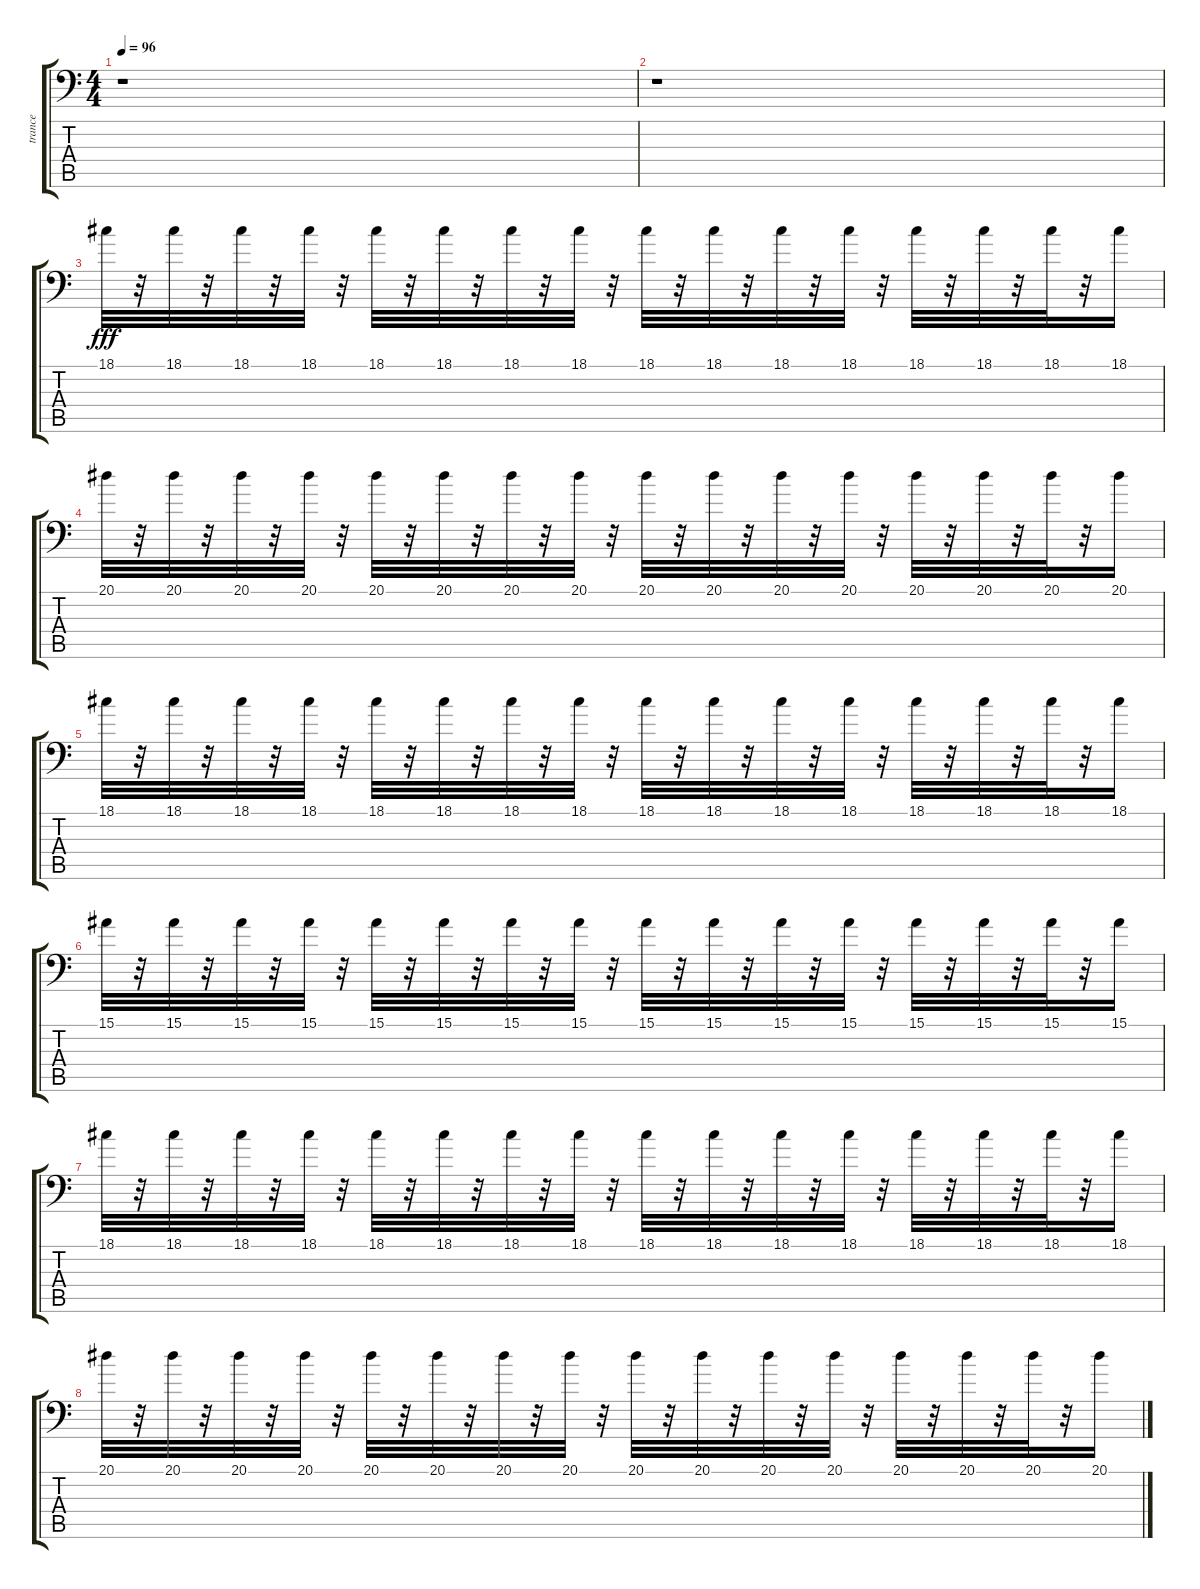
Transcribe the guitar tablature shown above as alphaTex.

\track ("trance" "trance") {instrument lead2sawtooth}
\staff {score tabs}
\tuning (G3 D3 Bb2 F2 C2 F1) {hide}
\ts (4 4)
\tempo 96
\clef f4
\ks c
r.1{dy f} |
r.1 |
18.1.32{dy fff balance 8} r.32 18.1.32{balance 7} r.32 18.1.32{balance 9} r.32 18.1.32{balance 12} r.32 18.1.32{balance 14} r.32 18.1.32{balance 15} r.32 18.1.32{balance 12} r.32 18.1.32{balance 10} r.32 18.1.32{balance 7} r.32 18.1.32{balance 5} r.32 18.1.32{balance 3} r.32 18.1.32{balance 3} r.32 18.1.32{balance 6} r.32 18.1.32{balance 8} r.32 18.1.32{balance 11} r.32 18.1.16{balance 13} |
20.1.32{balance 14} r.32 20.1.32{balance 13} r.32 20.1.32{balance 11} r.32 20.1.32{balance 8} r.32 20.1.32{balance 6} r.32 20.1.32{balance 4} r.32 20.1.32{balance 2} r.32 20.1.32{balance 5} r.32 20.1.32{balance 7} r.32 20.1.32{balance 9} r.32 20.1.32{balance 12} r.32 20.1.32{balance 14} r.32 20.1.32{balance 14} r.32 20.1.32{balance 12} r.32 20.1.32{balance 10} r.32 20.1.16{balance 7} |
18.1.32{balance 3} r.32 18.1.32{balance 2} r.32 18.1.32{balance 4} r.32 18.1.32{balance 8} r.32 18.1.32{balance 8} r.32 18.1.32{balance 11} r.32 18.1.32{balance 13} r.32 18.1.32{balance 15} r.32 18.1.32{balance 13} r.32 18.1.32{balance 11} r.32 18.1.32{balance 8} r.32 18.1.32{balance 6} r.32 18.1.32{balance 3} r.32 18.1.32{balance 4} r.32 18.1.32{balance 5} r.32 18.1.16{balance 9} |
15.1.32{balance 3} r.32 15.1.32{balance 2} r.32 15.1.32{balance 4} r.32 15.1.32{balance 8} r.32 15.1.32{balance 8} r.32 15.1.32{balance 11} r.32 15.1.32{balance 13} r.32 15.1.32{balance 15} r.32 15.1.32{balance 13} r.32 15.1.32{balance 11} r.32 15.1.32{balance 8} r.32 15.1.32{balance 6} r.32 15.1.32{balance 3} r.32 15.1.32{balance 4} r.32 15.1.32{balance 5} r.32 15.1.16{balance 9} |
18.1.32{balance 8} r.32 18.1.32{balance 7} r.32 18.1.32{balance 9} r.32 18.1.32{balance 12} r.32 18.1.32{balance 14} r.32 18.1.32{balance 15} r.32 18.1.32{balance 12} r.32 18.1.32{balance 10} r.32 18.1.32{balance 7} r.32 18.1.32{balance 5} r.32 18.1.32{balance 3} r.32 18.1.32{balance 3} r.32 18.1.32{balance 6} r.32 18.1.32{balance 8} r.32 18.1.32{balance 11} r.32 18.1.16{balance 13} |
20.1.32{balance 14} r.32 20.1.32{balance 13} r.32 20.1.32{balance 11} r.32 20.1.32{balance 8} r.32 20.1.32{balance 6} r.32 20.1.32{balance 4} r.32 20.1.32{balance 2} r.32 20.1.32{balance 5} r.32 20.1.32{balance 7} r.32 20.1.32{balance 9} r.32 20.1.32{balance 12} r.32 20.1.32{balance 14} r.32 20.1.32{balance 14} r.32 20.1.32{balance 12} r.32 20.1.32{balance 10} r.32 20.1.16{balance 7}
